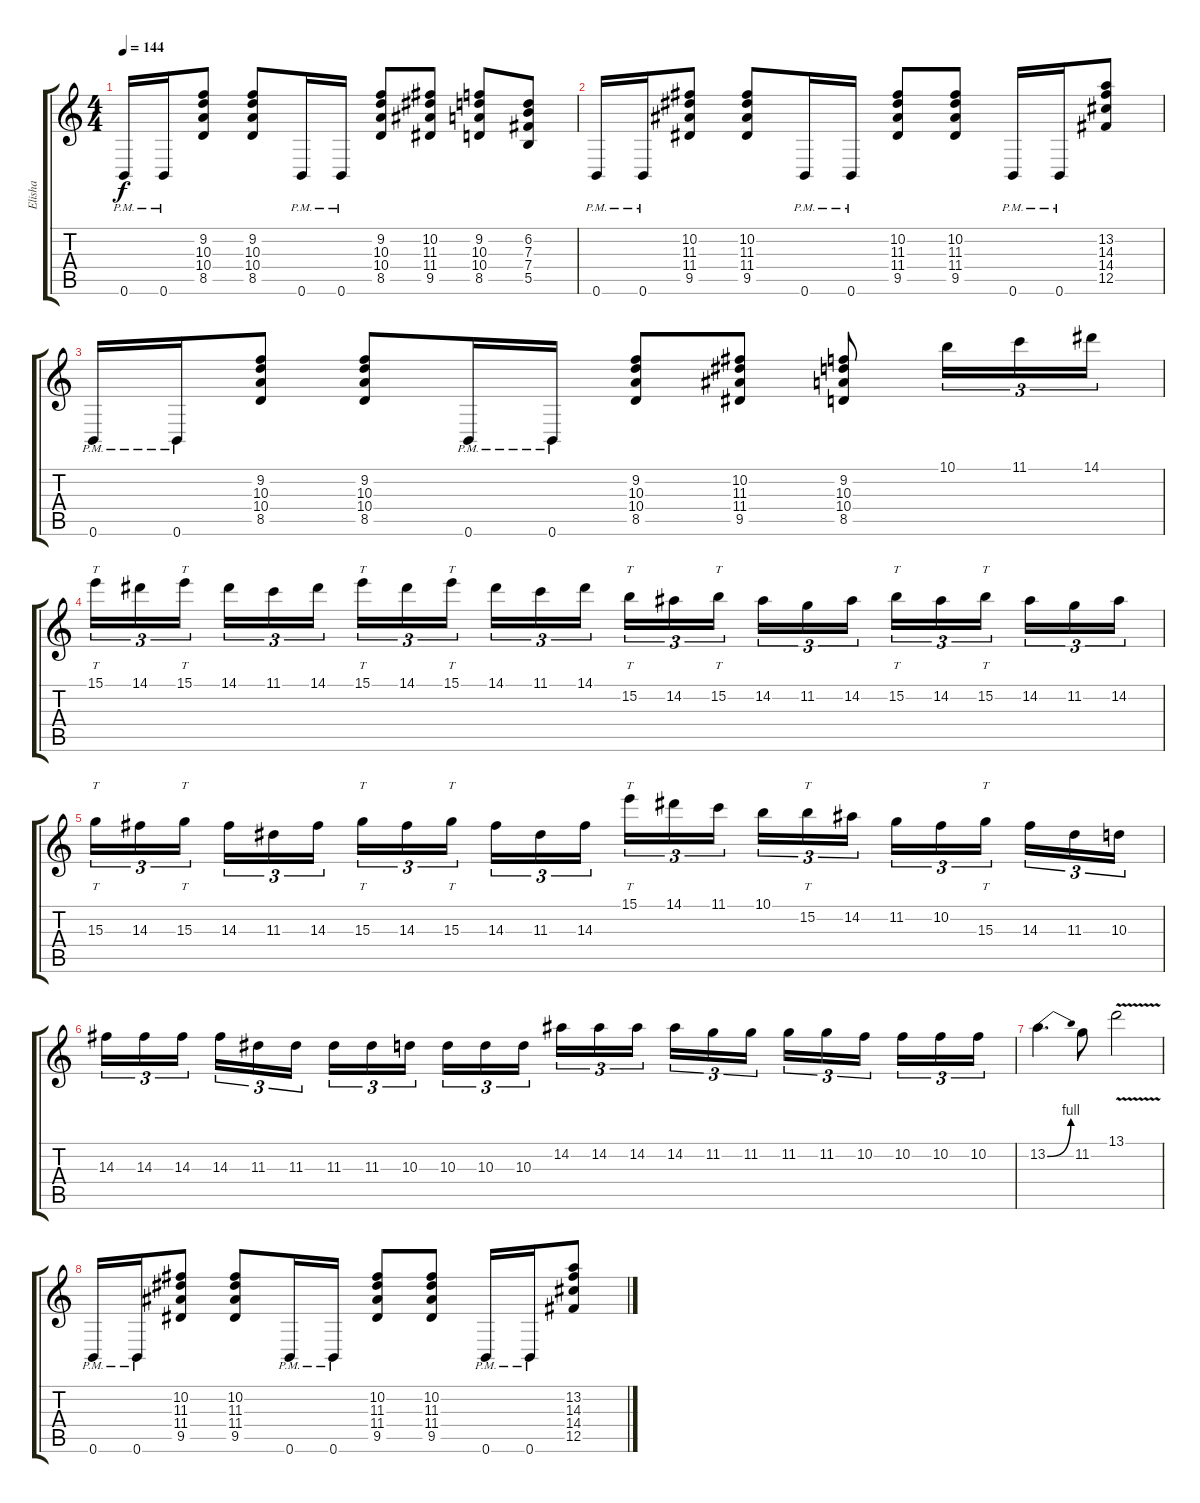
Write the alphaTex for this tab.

\track ("Elisha" "Elisha") {instrument overdrivenguitar}
\staff {score tabs}
\tuning (Db4 Ab3 E3 B2 Gb2 B1) {hide}
\ts (4 4)
\tempo 144
\clef g2
\ks c
0.6{pm}.16{dy f} 0.6{pm}.16 (9.2 10.3 10.4 8.5).8 (9.2 10.3 10.4 8.5).8 0.6{pm}.16 0.6{pm}.16 (9.2 10.3 10.4 8.5).8 (10.2 11.3 11.4 9.5).8 (9.2 10.3 10.4 8.5).8 (6.2 7.3 7.4 5.5).8 |
0.6{pm}.16 0.6{pm}.16 (10.2 11.3 11.4 9.5).8 (10.2 11.3 11.4 9.5).8 0.6{pm}.16 0.6{pm}.16 (10.2 11.3 11.4 9.5).8 (10.2 11.3 11.4 9.5).8 0.6{pm}.16 0.6{pm}.16 (13.2 14.3 14.4 12.5).8 |
0.6{pm}.16 0.6{pm}.16 (9.2 10.3 10.4 8.5).8 (9.2 10.3 10.4 8.5).8 0.6{pm}.16 0.6{pm}.16 (9.2 10.3 10.4 8.5).8 (10.2 11.3 11.4 9.5).8 (9.2 10.3 10.4 8.5).8 10.1.16{tu (3 2)} 11.1.16{tu (3 2)} 14.1.16{tu (3 2)} |
15.1.16{tt tu (3 2)} 14.1.16{tu (3 2)} 15.1.16{tt tu (3 2) beam splitsecondary} 14.1.16{tu (3 2)} 11.1.16{tu (3 2)} 14.1.16{tu (3 2)} 15.1.16{tt tu (3 2)} 14.1.16{tu (3 2)} 15.1.16{tt tu (3 2) beam splitsecondary} 14.1.16{tu (3 2)} 11.1.16{tu (3 2)} 14.1.16{tu (3 2)} 15.2.16{tt tu (3 2)} 14.2.16{tu (3 2)} 15.2.16{tt tu (3 2) beam splitsecondary} 14.2.16{tu (3 2)} 11.2.16{tu (3 2)} 14.2.16{tu (3 2)} 15.2.16{tt tu (3 2)} 14.2.16{tu (3 2)} 15.2.16{tt tu (3 2) beam splitsecondary} 14.2.16{tu (3 2)} 11.2.16{tu (3 2)} 14.2.16{tu (3 2)} |
15.3.16{tt tu (3 2)} 14.3.16{tu (3 2)} 15.3.16{tt tu (3 2) beam splitsecondary} 14.3.16{tu (3 2)} 11.3.16{tu (3 2)} 14.3.16{tu (3 2)} 15.3.16{tt tu (3 2)} 14.3.16{tu (3 2)} 15.3.16{tt tu (3 2) beam splitsecondary} 14.3.16{tu (3 2)} 11.3.16{tu (3 2)} 14.3.16{tu (3 2)} 15.1.16{tt tu (3 2)} 14.1.16{tu (3 2)} 11.1.16{tu (3 2) beam splitsecondary} 10.1.16{tu (3 2)} 15.2.16{tt tu (3 2)} 14.2.16{tu (3 2)} 11.2.16{tu (3 2)} 10.2.16{tu (3 2)} 15.3.16{tt tu (3 2) beam splitsecondary} 14.3.16{tu (3 2)} 11.3.16{tu (3 2)} 10.3.16{tu (3 2)} |
14.3.16{tu (3 2)} 14.3.16{tu (3 2)} 14.3.16{tu (3 2) beam splitsecondary} 14.3.16{tu (3 2)} 11.3.16{tu (3 2)} 11.3.16{tu (3 2)} 11.3.16{tu (3 2)} 11.3.16{tu (3 2)} 10.3.16{tu (3 2) beam splitsecondary} 10.3.16{tu (3 2)} 10.3.16{tu (3 2)} 10.3.16{tu (3 2)} 14.2.16{tu (3 2)} 14.2.16{tu (3 2)} 14.2.16{tu (3 2) beam splitsecondary} 14.2.16{tu (3 2)} 11.2.16{tu (3 2)} 11.2.16{tu (3 2)} 11.2.16{tu (3 2)} 11.2.16{tu (3 2)} 10.2.16{tu (3 2) beam splitsecondary} 10.2.16{tu (3 2)} 10.2.16{tu (3 2)} 10.2.16{tu (3 2)} |
13.2{be (bend 0 0 60 4)}.4{d} 11.2.8 13.1{v}.2 |
0.6{pm}.16 0.6{pm}.16 (10.2 11.3 11.4 9.5).8 (10.2 11.3 11.4 9.5).8 0.6{pm}.16 0.6{pm}.16 (10.2 11.3 11.4 9.5).8 (10.2 11.3 11.4 9.5).8 0.6{pm}.16 0.6{pm}.16 (13.2 14.3 14.4 12.5).8
